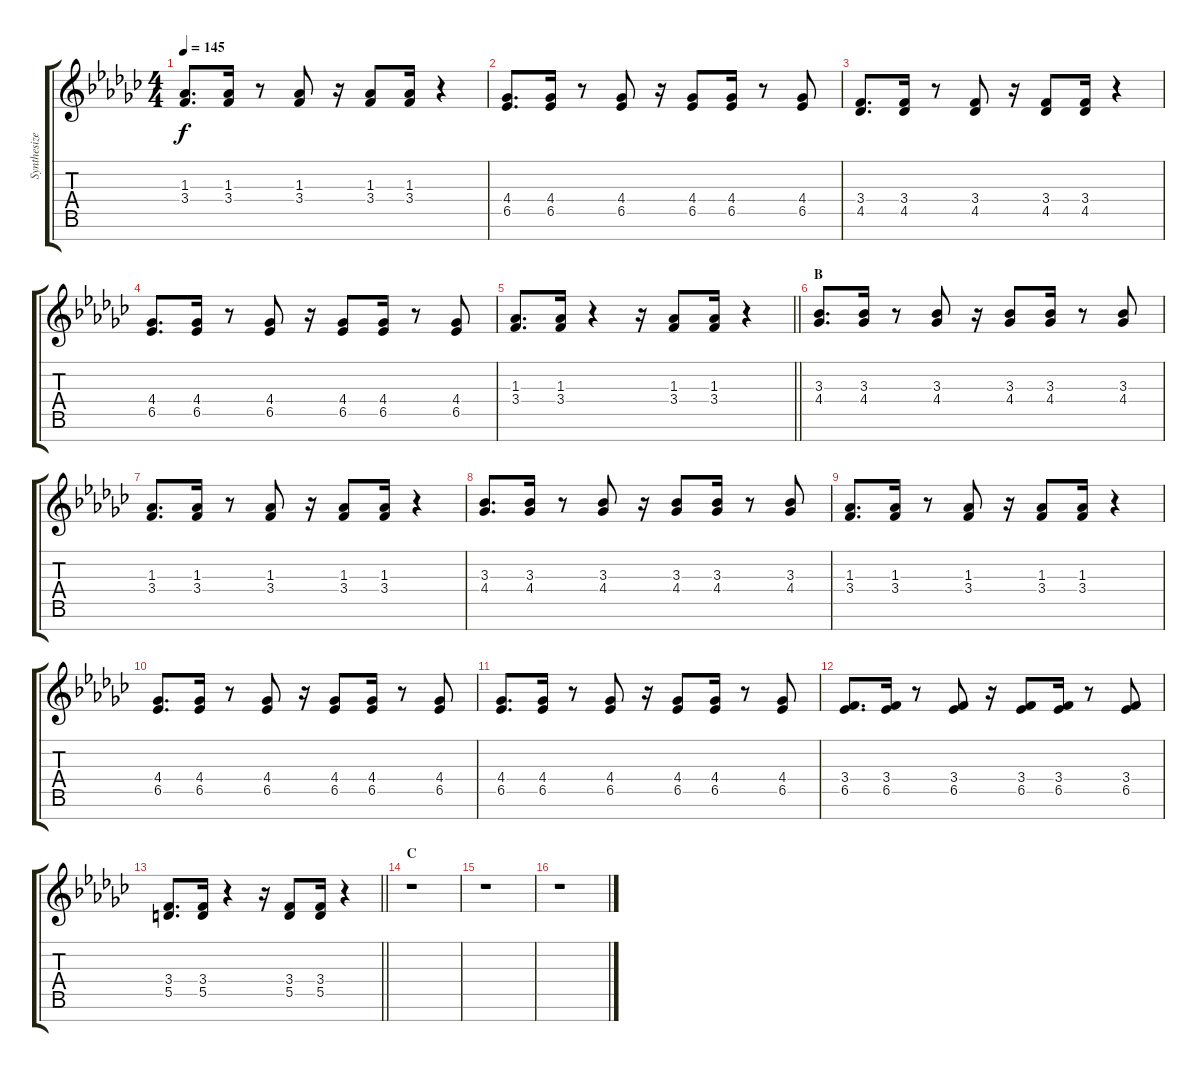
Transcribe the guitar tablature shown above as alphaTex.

\track ("Synthesizer II" "Synthesize") {instrument lead1square}
\staff {score tabs}
\tuning (E5 B4 G4 D4 A3 E3 B2) {hide}
\ts (4 4)
\tempo 145
\clef g2
\ks gb
(1.3 3.4).8{d dy f} (1.3 3.4).16 r.8 (1.3 3.4).8 r.16 (1.3 3.4).8 (1.3 3.4).16 r.4 |
(4.4 6.5).8{d} (4.4 6.5).16 r.8 (4.4 6.5).8 r.16 (4.4 6.5).8 (4.4 6.5).16 r.8 (4.4 6.5).8 |
(3.4 4.5).8{d} (3.4 4.5).16 r.8 (3.4 4.5).8 r.16 (3.4 4.5).8 (3.4 4.5).16 r.4 |
(4.4 6.5).8{d} (4.4 6.5).16 r.8 (4.4 6.5).8 r.16 (4.4 6.5).8 (4.4 6.5).16 r.8 (4.4 6.5).8 |
\barLineRight lightlight
(1.3 3.4).8{d} (1.3 3.4).16 r.4 r.16 (1.3 3.4).8 (1.3 3.4).16 r.4 |
\section ("" "B")
(3.3 4.4).8{d} (3.3 4.4).16 r.8 (3.3 4.4).8 r.16 (3.3 4.4).8 (3.3 4.4).16 r.8 (3.3 4.4).8 |
(1.3 3.4).8{d} (1.3 3.4).16 r.8 (1.3 3.4).8 r.16 (1.3 3.4).8 (1.3 3.4).16 r.4 |
(3.3 4.4).8{d} (3.3 4.4).16 r.8 (3.3 4.4).8 r.16 (3.3 4.4).8 (3.3 4.4).16 r.8 (3.3 4.4).8 |
(1.3 3.4).8{d} (1.3 3.4).16 r.8 (1.3 3.4).8 r.16 (1.3 3.4).8 (1.3 3.4).16 r.4 |
(4.4 6.5).8{d} (4.4 6.5).16 r.8 (4.4 6.5).8 r.16 (4.4 6.5).8 (4.4 6.5).16 r.8 (4.4 6.5).8 |
(4.4 6.5).8{d} (4.4 6.5).16 r.8 (4.4 6.5).8 r.16 (4.4 6.5).8 (4.4 6.5).16 r.8 (4.4 6.5).8 |
(3.4 6.5).8{d} (3.4 6.5).16 r.8 (3.4 6.5).8 r.16 (3.4 6.5).8 (3.4 6.5).16 r.8 (3.4 6.5).8 |
\barLineRight lightlight
(3.4 5.5).8{d} (3.4 5.5).16 r.4 r.16 (3.4 5.5).8 (3.4 5.5).16 r.4 |
\section ("" "C")
r.1 |
r.1 |
r.1
